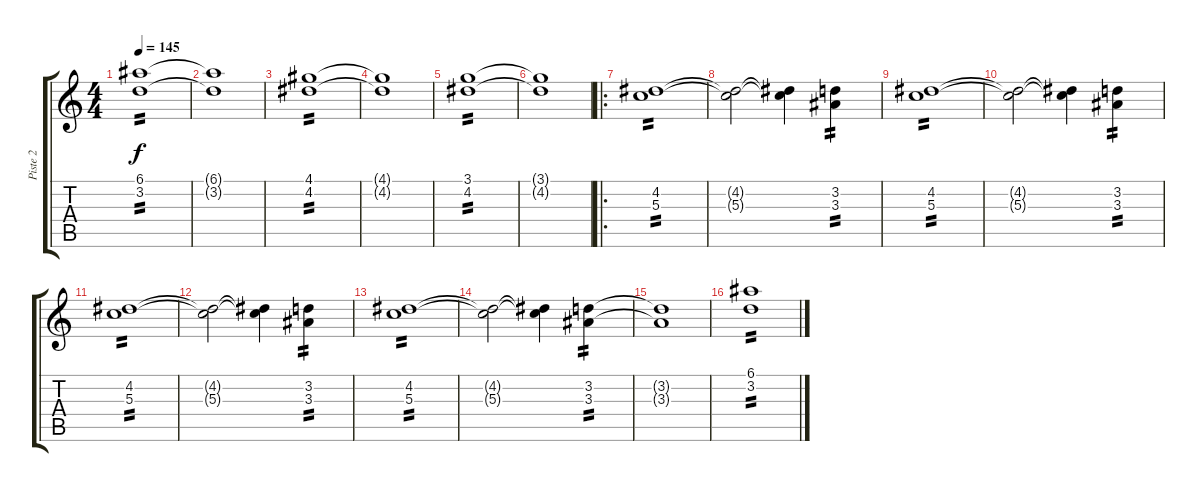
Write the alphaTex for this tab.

\track ("Piste 2" "Piste 2") {instrument distortionguitar}
\staff {score tabs}
\tuning (E4 B3 G3 D3 A2 E2) {hide}
\ts (4 4)
\tempo 145
\clef g2
\ks c
(6.1 3.2).1{tp 2 dy f} |
(6.1{t} 3.2{t}).1 |
(4.1 4.2).1{tp 2} |
(4.1{t} 4.2{t}).1 |
(3.1 4.2).1{tp 2} |
(3.1{t} 4.2{t}).1 |
\ro
(4.2 5.3).1{tp 2} |
(4.2{t} 5.3{t}).2 (4.2{t} 5.3{t}).4 (3.2 3.3).4{tp 2} |
(4.2 5.3).1{tp 2} |
(4.2{t} 5.3{t}).2 (4.2{t} 5.3{t}).4 (3.2 3.3).4{tp 2} |
(4.2 5.3).1{tp 2} |
(4.2{t} 5.3{t}).2 (4.2{t} 5.3{t}).4 (3.2 3.3).4{tp 2} |
(4.2 5.3).1{tp 2} |
(4.2{t} 5.3{t}).2 (4.2{t} 5.3{t}).4 (3.2 3.3).4{tp 2} |
(3.2{t} 3.3{t}).1 |
(6.1 3.2).1{tp 2}
